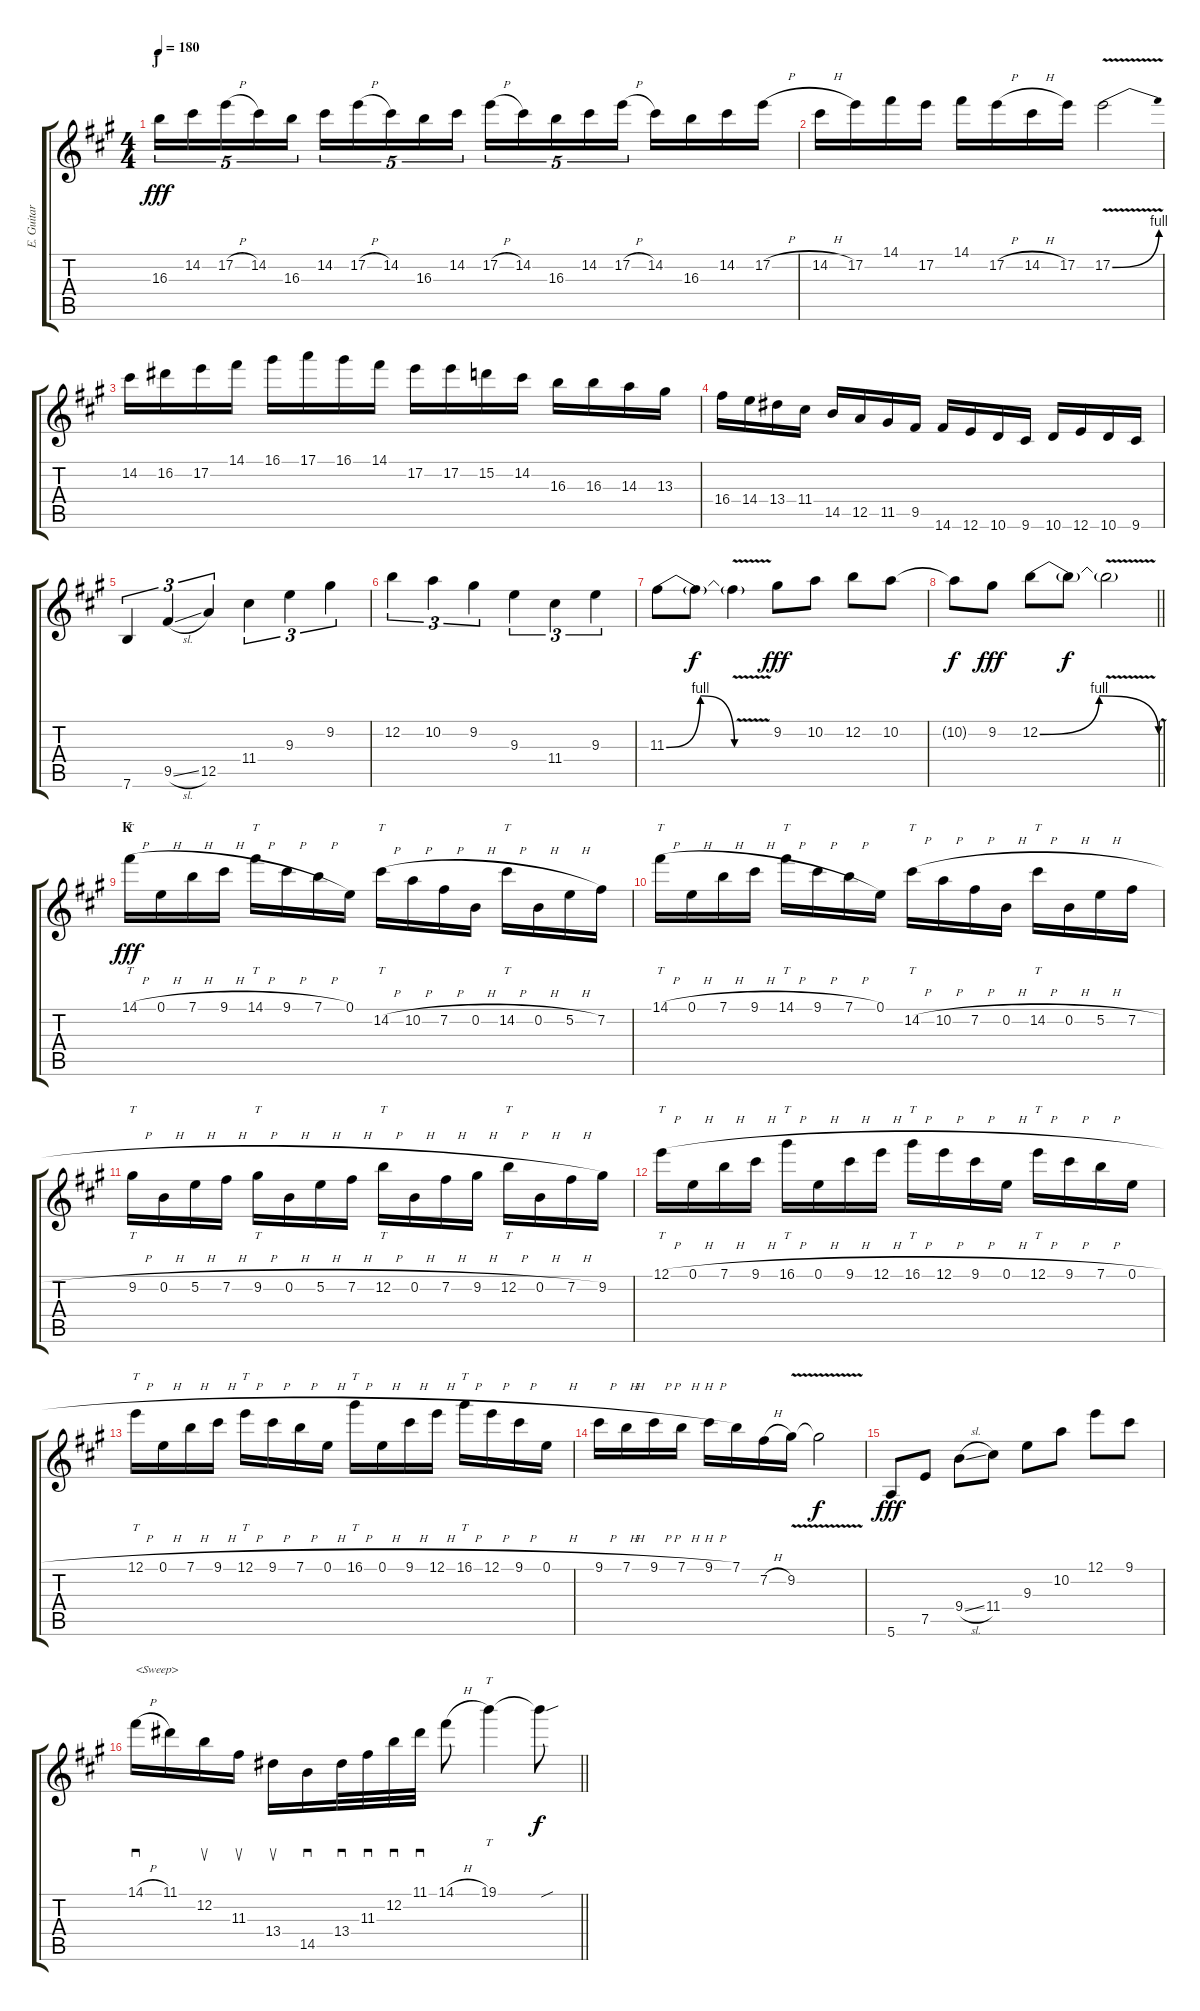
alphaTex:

\track ("E. Guitar III" "E. Guitar ") {instrument overdrivenguitar}
\staff {score tabs}
\tuning (E4 B3 G3 D3 A2 E2) {hide}
\ts (4 4)
\section ("" "J")
\tempo 180
\clef g2
\ks a
16.3.16{tu (5 4) dy fff} 14.2.16{tu (5 4)} 17.2{h}.16{tu (5 4)} 14.2.16{tu (5 4)} 16.3.16{tu (5 4)} 14.2.16{tu (5 4)} 17.2{h}.16{tu (5 4)} 14.2.16{tu (5 4)} 16.3.16{tu (5 4)} 14.2.16{tu (5 4)} 17.2{h}.16{tu (5 4)} 14.2.16{tu (5 4)} 16.3.16{tu (5 4)} 14.2.16{tu (5 4)} 17.2{h}.16{tu (5 4)} 14.2.16 16.3.16 14.2.16 17.2{h}.16 |
14.2{h}.16 17.2.16 14.1.16 17.2.16 14.1.16 17.2{h}.16 14.2{h}.16 17.2.16 17.2{be (bend 0 0 60 4) v}.2 |
14.2.16 16.2.16 17.2.16 14.1.16 16.1.16 17.1.16 16.1.16 14.1.16 17.2.16 17.2.16 15.2.16 14.2.16 16.3.16 16.3.16 14.3.16 13.3.16 |
16.4.16 14.4.16 13.4.16 11.4.16 14.5.16 12.5.16 11.5.16 9.5.16 14.6.16 12.6.16 10.6.16 9.6.16 10.6.16 12.6.16 10.6.16 9.6.16 |
7.6.4{tu (3 2)} 9.5{sl}.4{tu (3 2)} 12.5.4{tu (3 2)} 11.4.4{tu (3 2)} 9.3.4{tu (3 2)} 9.2.4{tu (3 2)} |
12.2.4{tu (3 2)} 10.2.4{tu (3 2)} 9.2.4{tu (3 2)} 9.3.4{tu (3 2)} 11.4.4{tu (3 2)} 9.3.4{tu (3 2)} |
11.3{be (bendrelease 0 0 30 4 30 4 60 0)}.8 11.3{t}.8{dy f} 11.3{v t}.4 9.2.8{dy fff} 10.2.8 12.2.8 10.2.8 |
\barLineRight lightlight
10.2{t}.8{dy f} 9.2.8{dy fff} 12.2{be (bendrelease 0 0 30 4 30 4 60 0)}.8 12.2{t}.8{dy f} 12.2{v t}.2 |
\section ("" "K")
14.1{h}.16{tt dy fff} 0.1{h}.16 7.1{h}.16 9.1{h}.16 14.1{h}.16{tt} 9.1{h}.16 7.1{h}.16 0.1.16 14.2{h}.16{tt} 10.2{h}.16 7.2{h}.16 0.2{h}.16 14.2{h}.16{tt} 0.2{h}.16 5.2{h}.16 7.2.16 |
14.1{h}.16{tt} 0.1{h}.16 7.1{h}.16 9.1{h}.16 14.1{h}.16{tt} 9.1{h}.16 7.1{h}.16 0.1.16 14.2{h}.16{tt} 10.2{h}.16 7.2{h}.16 0.2{h}.16 14.2{h}.16{tt} 0.2{h}.16 5.2{h}.16 7.2{h}.16 |
9.2{h}.16{tt} 0.2{h}.16 5.2{h}.16 7.2{h}.16 9.2{h}.16{tt} 0.2{h}.16 5.2{h}.16 7.2{h}.16 12.2{h}.16{tt} 0.2{h}.16 7.2{h}.16 9.2{h}.16 12.2{h}.16{tt} 0.2{h}.16 7.2{h}.16 9.2.16 |
12.1{h}.16{tt} 0.1{h}.16 7.1{h}.16 9.1{h}.16 16.1{h}.16{tt} 0.1{h}.16 9.1{h}.16 12.1{h}.16 16.1{h}.16{tt} 12.1{h}.16 9.1{h}.16 0.1{h}.16 12.1{h}.16{tt} 9.1{h}.16 7.1{h}.16 0.1{h}.16 |
12.1{h}.16{tt} 0.1{h}.16 7.1{h}.16 9.1{h}.16 12.1{h}.16{tt} 9.1{h}.16 7.1{h}.16 0.1{h}.16 16.1{h}.16{tt} 0.1{h}.16 9.1{h}.16 12.1{h}.16 16.1{h}.16{tt} 12.1{h}.16 9.1{h}.16 0.1{h}.16 |
9.1{h}.16 7.1{h}.16 9.1{h}.16 7.1{h}.16 9.1{h}.16 7.1.16 7.2{h}.16 9.2{v}.16 9.2{t}.2{dy f} |
5.6.8{dy fff} 7.5.8 9.4{sl}.8 11.4.8 9.3.8 10.2.8 12.1.8 9.1.8 |
\barLineRight lightlight
14.1{h}.16{sd txt "<Sweep>"} 11.1.16 12.2.16{su} 11.3.16{su} 13.4.16{su} 14.5.16{sd} 13.4.32{sd} 11.3.32{sd} 12.2.32{sd} 11.1.32{sd} 14.1{h}.8 19.1.4{tt} 19.1{sou t}.8{dy f}
